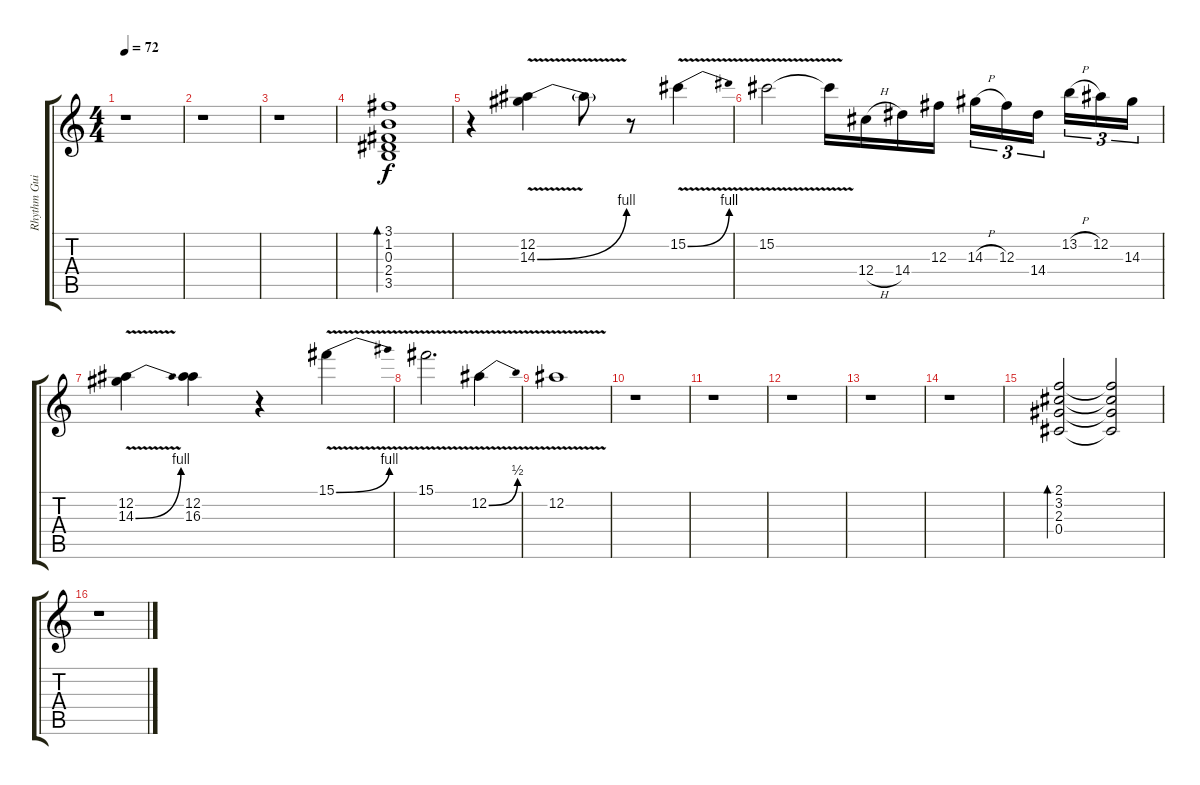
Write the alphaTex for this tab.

\track ("Rhythm Guitar" "Rhythm Gui") {instrument distortionguitar}
\staff {score tabs}
\tuning (Eb4 Bb3 Gb3 Db3 Ab2 Eb2) {hide}
\ts (4 4)
\tempo 72
\clef g2
\ks c
r.1{dy f} |
r.1 |
r.1 |
(3.1 1.2 0.3 2.4 3.5).1{bd 240} |
r.4 (12.2 14.3{be (bend 0 0 60 4) v}).4 14.3{t}.8 r.8 15.2{be (bend 0 0 60 4) v}.4 |
15.2{v}.2 15.2{t}.16 12.4{h}.16 14.4.16 12.3.16 14.3{h}.16{tu (3 2)} 12.3.16{tu (3 2)} 14.4.16{tu (3 2) beam splitsecondary} 13.2{h}.16{tu (3 2)} 12.2.16{tu (3 2)} 14.3.16{tu (3 2)} |
(12.2 14.3{be (bend 0 0 60 4) v}).4 (12.2 16.3).4 r.4 15.1{be (bend 0 0 60 4) v}.4 |
15.1{v}.2{d} 12.2{be (bend 0 0 60 2) v}.4 |
12.2{v}.1{volume 6} |
r.1 |
r.1 |
r.1 |
r.1 |
r.1 |
(2.1 3.2 2.3 0.4).2{bd 240 volume 7} (2.1{t} 3.2{t} 2.3{t} 0.4{t}).2{volume 5} |
r.1
